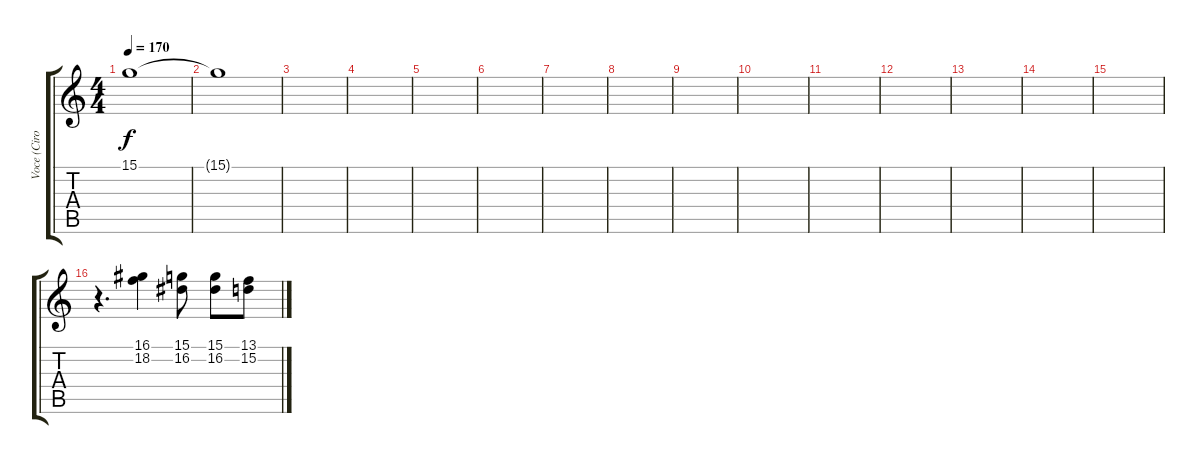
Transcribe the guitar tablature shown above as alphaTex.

\track ("Voce (Ciro)" "Voce (Ciro") {instrument lead6voice}
\staff {score tabs}
\tuning (E4 B3 G3 D3 A2 E2) {hide}
\ts (4 4)
\tempo 170
\clef g2
\ks c
15.1{t}.1{dy f} |
15.1{t}.1 |
|
|
|
|
|
|
|
|
|
|
|
|
|
r.4{d volume 16} (16.1 18.2).4 (15.1 16.2).8 (15.1 16.2).8 (13.1 15.2).8
